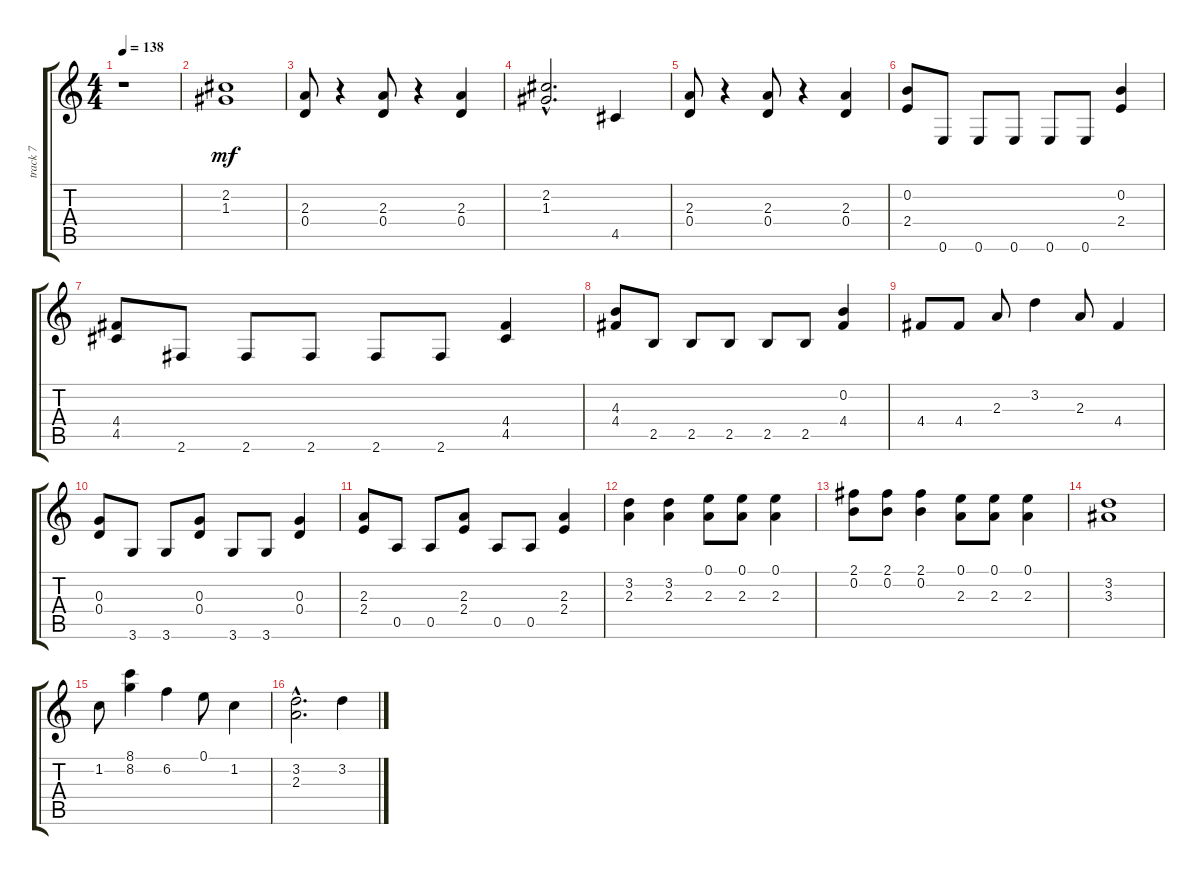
\track ("track 7 " "track 7 ") {instrument overdrivenguitar}
\staff {score tabs}
\tuning (E4 B3 G3 D3 A2 E2) {hide}
\ts (4 4)
\tempo 138
\clef g2
\ks c
r.1{dy f} |
(2.2 1.3).1{dy mf} |
(2.3 0.4).8 r.4 (2.3 0.4).8 r.4 (2.3 0.4).4 |
(2.2{hac} 1.3{hac}).2{d} 4.5.4 |
(2.3 0.4).8 r.4 (2.3 0.4).8 r.4 (2.3 0.4).4 |
(0.2 2.4).8 0.6.8 0.6.8 0.6.8 0.6.8 0.6.8 (0.2 2.4).4 |
(4.4 4.5).8 2.6.8 2.6.8 2.6.8 2.6.8 2.6.8 (4.4 4.5).4 |
(4.3 4.4).8 2.5.8 2.5.8 2.5.8 2.5.8 2.5.8 (0.2 4.4).4 |
4.4.8 4.4.8 2.3.8 3.2.4 2.3.8 4.4.4 |
(0.3 0.4).8 3.6.8 3.6.8 (0.3 0.4).8 3.6.8 3.6.8 (0.3 0.4).4 |
(2.3 2.4).8 0.5.8 0.5.8 (2.3 2.4).8 0.5.8 0.5.8 (2.3 2.4).4 |
(3.2 2.3).4 (3.2 2.3).4 (0.1 2.3).8 (0.1 2.3).8 (0.1 2.3).4 |
(2.1 0.2).8 (2.1 0.2).8 (2.1 0.2).4 (0.1 2.3).8 (0.1 2.3).8 (0.1 2.3).4 |
(3.2 3.3).1 |
1.2.8 (8.1 8.2).4 6.2.4 0.1.8 1.2.4 |
(3.2{hac} 2.3{hac}).2{d} 3.2.4
